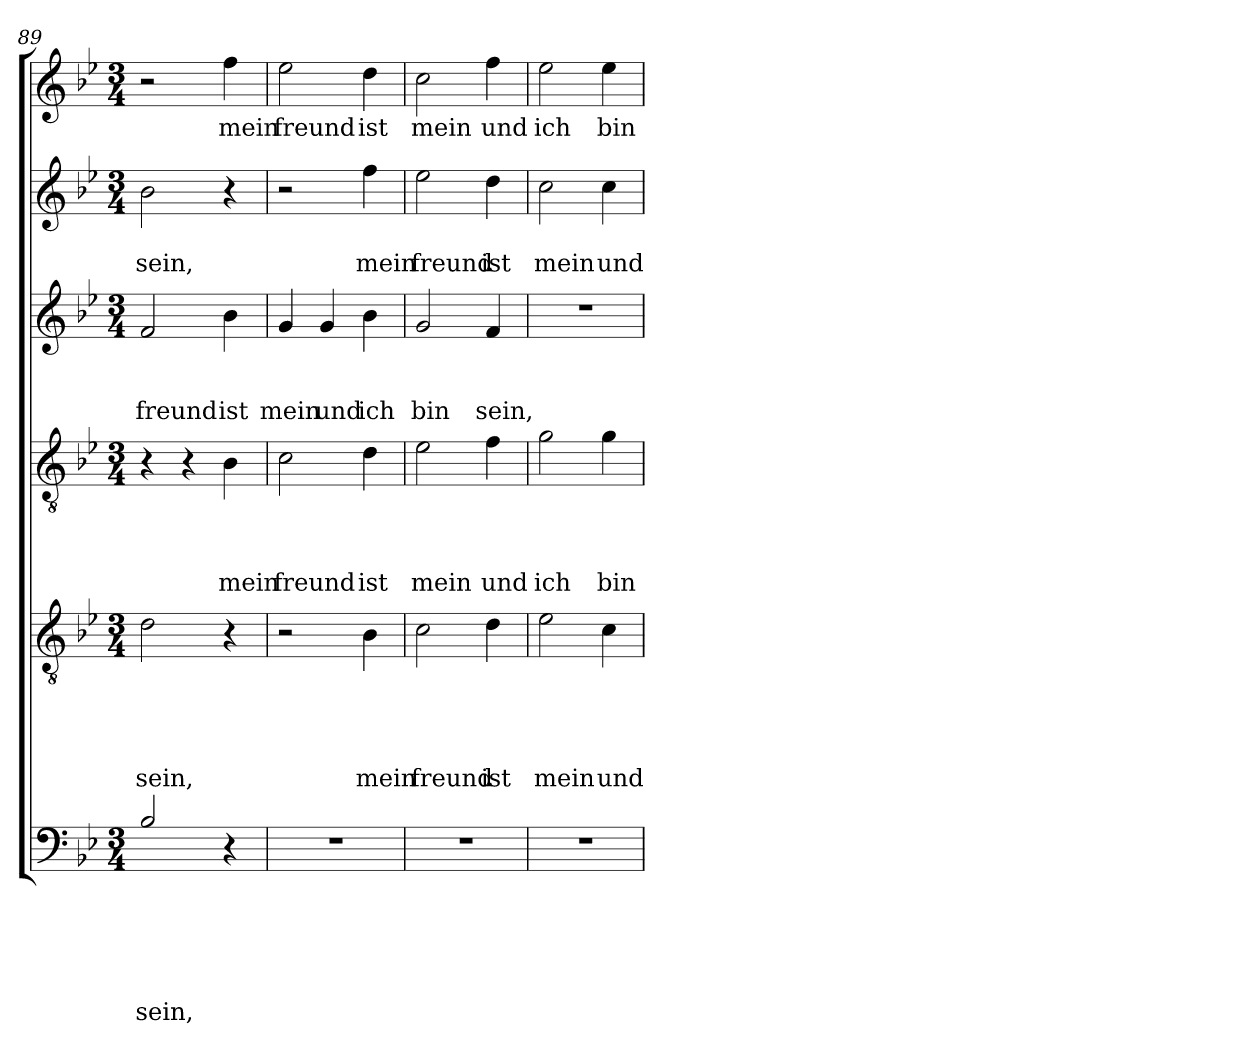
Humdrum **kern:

**kern	**text	**text	**text	**text	**text	**text	**kern	**text	**text	**text	**text	**text	**kern	**text	**text	**text	**text	**kern	**text	**text	**text	**kern	**text	**text	**kern	**text
*part6	*part6	*part6	*part6	*part6	*part6	*part6	*part5	*part5	*part5	*part5	*part5	*part5	*part4	*part4	*part4	*part4	*part4	*part3	*part3	*part3	*part3	*part2	*part2	*part2	*part1	*part1
*staff6	*staff6	*staff6	*staff6	*staff6	*staff6	*staff6	*staff5	*staff5	*staff5	*staff5	*staff5	*staff5	*staff4	*staff4	*staff4	*staff4	*staff4	*staff3	*staff3	*staff3	*staff3	*staff2	*staff2	*staff2	*staff1	*staff1
*clefF4	*	*	*	*	*	*	*clefGv2	*	*	*	*	*	*clefGv2	*	*	*	*	*clefG2	*	*	*	*clefG2	*	*	*clefG2	*
*ITrd8c14	*	*	*	*	*	*	*	*	*	*	*	*	*	*	*	*	*	*	*	*	*	*	*	*	*	*
*k[b-e-]	*	*	*	*	*	*	*k[b-e-]	*	*	*	*	*	*k[b-e-]	*	*	*	*	*k[b-e-]	*	*	*	*k[b-e-]	*	*	*k[b-e-]	*
*B-:	*	*	*	*	*	*	*B-:	*	*	*	*	*	*B-:	*	*	*	*	*B-:	*	*	*	*B-:	*	*	*B-:	*
*M3/4	*	*	*	*	*	*	*M3/4	*	*	*	*	*	*M3/4	*	*	*	*	*M3/4	*	*	*	*M3/4	*	*	*M3/4	*
=89	=89	=89	=89	=89	=89	=89	=89	=89	=89	=89	=89	=89	=89	=89	=89	=89	=89	=89	=89	=89	=89	=89	=89	=89	=89	=89
!	!	!	!	!	!	!LO:LY:b	!	!	!	!	!	!LO:LY:b	!	!	!	!	!	!	!	!	!LO:LY:b	!	!	!LO:LY:b	!	!
2BB-/	.	.	.	.	.	sein,	2d\	.	.	.	.	sein,	4r	.	.	.	.	2f/	.	.	freund	2b-\	.	sein,	2r	.
.	.	.	.	.	.	.	.	.	.	.	.	.	4r	.	.	.	.	.	.	.	.	.	.	.	.	.
!	!	!	!	!	!	!	!	!	!	!	!	!	!	!	!	!	!LO:LY:b	!	!	!	!LO:LY:b	!	!	!	!	!LO:LY:b
4r	.	.	.	.	.	.	4r	.	.	.	.	.	4B-\	.	.	.	mein	4b-\	.	.	ist	4r	.	.	4ff\	mein
=90	=90	=90	=90	=90	=90	=90	=90	=90	=90	=90	=90	=90	=90	=90	=90	=90	=90	=90	=90	=90	=90	=90	=90	=90	=90	=90
!	!	!	!	!	!	!	!	!	!	!	!	!	!	!	!	!	!LO:LY:b	!	!	!	!LO:LY:b	!	!	!	!	!LO:LY:b
2.r	.	.	.	.	.	.	2r	.	.	.	.	.	2c\	.	.	.	freund	4g/	.	.	mein	2r	.	.	2ee-\	freund
!	!	!	!	!	!	!	!	!	!	!	!	!	!	!	!	!	!	!	!	!	!LO:LY:b	!	!	!	!	!
.	.	.	.	.	.	.	.	.	.	.	.	.	.	.	.	.	.	4g/	.	.	und	.	.	.	.	.
!	!	!	!	!	!	!	!	!	!	!	!	!LO:LY:b	!	!	!	!	!LO:LY:b	!	!	!	!LO:LY:b	!	!	!LO:LY:b	!	!LO:LY:b
.	.	.	.	.	.	.	4B-\	.	.	.	.	mein	4d\	.	.	.	ist	4b-\	.	.	ich	4ff\	.	mein	4dd\	ist
=91	=91	=91	=91	=91	=91	=91	=91	=91	=91	=91	=91	=91	=91	=91	=91	=91	=91	=91	=91	=91	=91	=91	=91	=91	=91	=91
!	!	!	!	!	!	!	!	!	!	!	!	!LO:LY:b	!	!	!	!	!LO:LY:b	!	!	!	!LO:LY:b	!	!	!LO:LY:b	!	!LO:LY:b
2.r	.	.	.	.	.	.	2c\	.	.	.	.	freund	2e-\	.	.	.	mein	2g/	.	.	bin	2ee-\	.	freund	2cc\	mein
!	!	!	!	!	!	!	!	!	!	!	!	!LO:LY:b	!	!	!	!	!LO:LY:b	!	!	!	!LO:LY:b	!	!	!LO:LY:b	!	!LO:LY:b
.	.	.	.	.	.	.	4d\	.	.	.	.	ist	4f\	.	.	.	und	4f/	.	.	sein,	4dd\	.	ist	4ff\	und
=92	=92	=92	=92	=92	=92	=92	=92	=92	=92	=92	=92	=92	=92	=92	=92	=92	=92	=92	=92	=92	=92	=92	=92	=92	=92	=92
!	!	!	!	!	!	!	!	!	!	!	!	!LO:LY:b	!	!	!	!	!LO:LY:b	!	!	!	!	!	!	!LO:LY:b	!	!LO:LY:b
2.r	.	.	.	.	.	.	2e-\	.	.	.	.	mein	2g\	.	.	.	ich	2.r	.	.	.	2cc\	.	mein	2ee-\	ich
!	!	!	!	!	!	!	!	!	!	!	!	!LO:LY:b	!	!	!	!	!LO:LY:b	!	!	!	!	!	!	!LO:LY:b	!	!LO:LY:b
.	.	.	.	.	.	.	4c\	.	.	.	.	und	4g\	.	.	.	bin	.	.	.	.	4cc\	.	und	4ee-\	bin
=	=	=	=	=	=	=	=	=	=	=	=	=	=	=	=	=	=	=	=	=	=	=	=	=	=	=
*-	*-	*-	*-	*-	*-	*-	*-	*-	*-	*-	*-	*-	*-	*-	*-	*-	*-	*-	*-	*-	*-	*-	*-	*-	*-	*-
